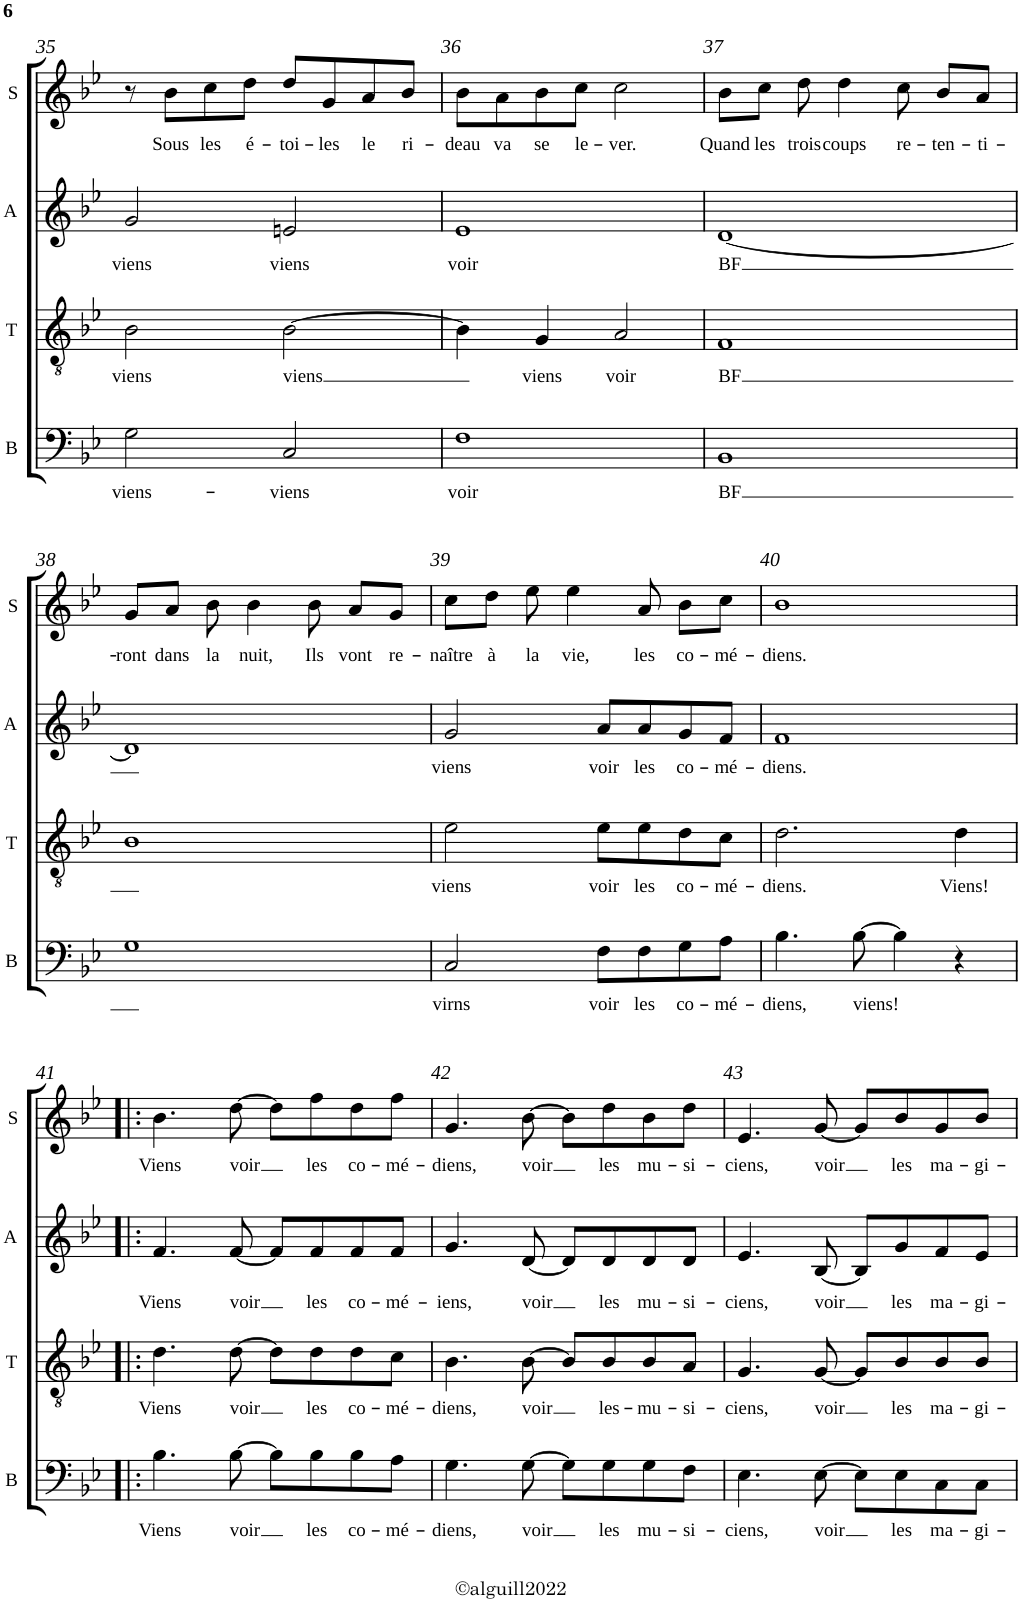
**kern	**text	**kern	**text	**kern	**text	**kern	**text
*part4	*part4	*part3	*part3	*part2	*part2	*part1	*part1
*staff4	*staff4	*staff3	*staff3	*staff2	*staff2	*staff1	*staff1
*I"Basse	*	*I"Ténor	*	*I"Alto	*	*I"Soprano	*
*I'B	*	*I'T	*	*I'A	*	*I'S	*
!!LO:PB:g=z
*clefF4	*	*clefGv2	*	*clefG2	*	*clefG2	*
*	*	*Trd1c2	*	*Trd4c7	*	*	*
*k[b-e-]	*	*k[b-e-]	*	*k[b-e-]	*	*k[b-e-]	*
*B-:	*	*B-:	*	*B-:	*	*B-:	*
*M4/4	*	*M4/4	*	*M4/4	*	*M4/4	*
*met(c)	*	*met(c)	*	*met(c)	*	*met(c)	*
=35	=35	=35	=35	=35	=35	=35	=35
!	!LO:LY:b	!	!LO:LY:b	!	!LO:LY:b	!	!
2G\	viens-	2B-\	viens	2g/	viens	8r	.
!	!	!	!	!	!	!	!LO:LY:b
.	.	.	.	.	.	8b-\L	Sous
!	!	!	!	!	!	!	!LO:LY:b
.	.	.	.	.	.	8cc\	les
!	!	!	!	!	!	!	!LO:LY:b
.	.	.	.	.	.	8dd\J	é-
!	!LO:LY:b	!	!LO:LY:b	!	!LO:LY:b	!	!LO:LY:b
2C/	-viens	[2B-\	viens	2en/	viens	8dd/L	-toi-
!	!	!	!	!	!	!	!LO:LY:b
.	.	.	.	.	.	8g/	-les
!	!	!	!	!	!	!	!LO:LY:b
.	.	.	.	.	.	8a/	le
!	!	!	!	!	!	!	!LO:LY:b
.	.	.	.	.	.	8b-/J	ri-
=36	=36	=36	=36	=36	=36	=36	=36
!	!LO:LY:b	!	!	!	!LO:LY:b	!	!LO:LY:b
1F	voir	4B-\]	.	1e-	voir	8b-\L	-deau
!	!	!	!	!	!	!	!LO:LY:b
.	.	.	.	.	.	8a\	va
!	!	!	!LO:LY:b	!	!	!	!LO:LY:b
.	.	4G/	viens	.	.	8b-\	se
!	!	!	!	!	!	!	!LO:LY:b
.	.	.	.	.	.	8cc\J	le-
!	!	!	!LO:LY:b	!	!	!	!LO:LY:b
.	.	2A/	voir	.	.	2cc\	-ver.
=37	=37	=37	=37	=37	=37	=37	=37
!	!LO:LY:b	!	!LO:LY:b	!	!LO:LY:b	!	!LO:LY:b
1BB-	BF	1F	BF	[1d	BF	8b-\L	Quand
!	!	!	!	!	!	!	!LO:LY:b
.	.	.	.	.	.	8cc\J	les
!	!	!	!	!	!	!	!LO:LY:b
.	.	.	.	.	.	8dd\	trois
!	!	!	!	!	!	!	!LO:LY:b
.	.	.	.	.	.	4dd\	coups
!	!	!	!	!	!	!	!LO:LY:b
.	.	.	.	.	.	8cc\	re-
!	!	!	!	!	!	!	!LO:LY:b
.	.	.	.	.	.	8b-/L	-ten-
!	!	!	!	!	!	!	!LO:LY:b
.	.	.	.	.	.	8a/J	-ti-
!!LO:LB:g=z
=38	=38	=38	=38	=38	=38	=38	=38
!	!	!	!	!	!	!	!LO:LY:b
1G	.	1B-	.	1d]	.	8g/L	-ront
!	!	!	!	!	!	!	!LO:LY:b
.	.	.	.	.	.	8a/J	dans
!	!	!	!	!	!	!	!LO:LY:b
.	.	.	.	.	.	8b-\	la
!	!	!	!	!	!	!	!LO:LY:b
.	.	.	.	.	.	4b-\	nuit,
!	!	!	!	!	!	!	!LO:LY:b
.	.	.	.	.	.	8b-\	Ils
!	!	!	!	!	!	!	!LO:LY:b
.	.	.	.	.	.	8a/L	vont
!	!	!	!	!	!	!	!LO:LY:b
.	.	.	.	.	.	8g/J	re-
=39	=39	=39	=39	=39	=39	=39	=39
!	!LO:LY:b	!	!LO:LY:b	!	!LO:LY:b	!	!LO:LY:b
2C/	virns	2e-\	viens	2g/	viens	8cc\L	-naître
!	!	!	!	!	!	!	!LO:LY:b
.	.	.	.	.	.	8dd\J	à
!	!	!	!	!	!	!	!LO:LY:b
.	.	.	.	.	.	8ee-\	la
!	!	!	!	!	!	!	!LO:LY:b
.	.	.	.	.	.	4ee-\	vie,
!	!LO:LY:b	!	!LO:LY:b	!	!LO:LY:b	!	!
8F\L	voir	8e-\L	voir	8a/L	voir	.	.
!	!LO:LY:b	!	!LO:LY:b	!	!LO:LY:b	!	!LO:LY:b
8F\	les	8e-\	les	8a/	les	8a/	les
!	!LO:LY:b	!	!LO:LY:b	!	!LO:LY:b	!	!LO:LY:b
8G\	co-	8d\	co-	8g/	co-	8b-\L	co-
!	!LO:LY:b	!	!LO:LY:b	!	!LO:LY:b	!	!LO:LY:b
8A\J	-mé-	8c\J	-mé-	8f/J	-mé-	8cc\J	-mé-
=40	=40	=40	=40	=40	=40	=40	=40
!	!LO:LY:b	!	!LO:LY:b	!	!LO:LY:b	!	!LO:LY:b
4.B-\	-diens,	2.d\	-diens.	1f	-diens.	1b-	-diens.
!	!LO:LY:b	!	!	!	!	!	!
[8B-\	viens!	.	.	.	.	.	.
4B-\]	.	.	.	.	.	.	.
!	!	!	!LO:LY:b	!	!	!	!
4r	.	4d\	Viens!	.	.	.	.
!!LO:LB:g=z
=41!|:	=41!|:	=41!|:	=41!|:	=41!|:	=41!|:	=41!|:	=41!|:
!	!LO:LY:b	!	!LO:LY:b	!	!LO:LY:b	!	!LO:LY:b
4.B-\	Viens	4.d\	Viens	4.f/	Viens	4.b-\	Viens
!	!LO:LY:b	!	!LO:LY:b	!	!LO:LY:b	!	!LO:LY:b
[8B-\	voir	[8d\	voir	[8f/	voir-	[8dd\	voir
8B-\L]	.	8d\L]	.	8f/L]	.	8dd\L]	.
!	!LO:LY:b	!	!LO:LY:b	!	!LO:LY:b	!	!LO:LY:b
8B-\	les	8d\	les	8f/	-les	8ff\	les
!	!LO:LY:b	!	!LO:LY:b	!	!LO:LY:b	!	!LO:LY:b
8B-\	co-	8d\	co-	8f/	co-	8dd\	co-
!	!LO:LY:b	!	!LO:LY:b	!	!LO:LY:b	!	!LO:LY:b
8A\J	-mé-	8c\J	-mé-	8f/J	-mé-	8ff\J	-mé-
=42	=42	=42	=42	=42	=42	=42	=42
!	!LO:LY:b	!	!LO:LY:b	!	!LO:LY:b	!	!LO:LY:b
4.G\	-diens,	4.B-\	-diens,	4.g/	-iens,	4.g/	-diens,
!	!LO:LY:b	!	!LO:LY:b	!	!LO:LY:b	!	!LO:LY:b
[8G\	voir-	[8B-\	voir	[8d/	voir	[8b-\	voir
8G\L]	.	8B-/L]	.	8d/L]	.	8b-\L]	.
!	!LO:LY:b	!	!LO:LY:b	!	!LO:LY:b	!	!LO:LY:b
8G\	-les	8B-/	les-	8d/	les	8dd\	les
!	!LO:LY:b	!	!LO:LY:b	!	!LO:LY:b	!	!LO:LY:b
8G\	mu-	8B-/	-mu-	8d/	mu-	8b-\	mu-
!	!LO:LY:b	!	!LO:LY:b	!	!LO:LY:b	!	!LO:LY:b
8F\J	-si-	8A/J	-si-	8d/J	-si-	8dd\J	-si-
=43	=43	=43	=43	=43	=43	=43	=43
!	!LO:LY:b	!	!LO:LY:b	!	!LO:LY:b	!	!LO:LY:b
4.E-\	-ciens,	4.G/	-ciens,	4.e-/	-ciens,	4.e-/	-ciens,
!	!LO:LY:b	!	!LO:LY:b	!	!LO:LY:b	!	!LO:LY:b
[8E-\	voir	[8G/	voir	[8B-/	voir	[8g/	voir
8E-\L]	.	8G/L]	.	8B-/L]	.	8g/L]	.
!	!LO:LY:b	!	!LO:LY:b	!	!LO:LY:b	!	!LO:LY:b
8E-\	les	8B-/	les	8g/	les	8b-/	les
!	!LO:LY:b	!	!LO:LY:b	!	!LO:LY:b	!	!LO:LY:b
8C\	ma-	8B-/	ma-	8f/	ma-	8g/	ma-
!	!LO:LY:b	!	!LO:LY:b	!	!LO:LY:b	!	!LO:LY:b
8C\J	-gi-	8B-/J	-gi-	8e-/J	-gi-	8b-/J	-gi-
=	=	=	=	=	=	=	=
*-	*-	*-	*-	*-	*-	*-	*-
